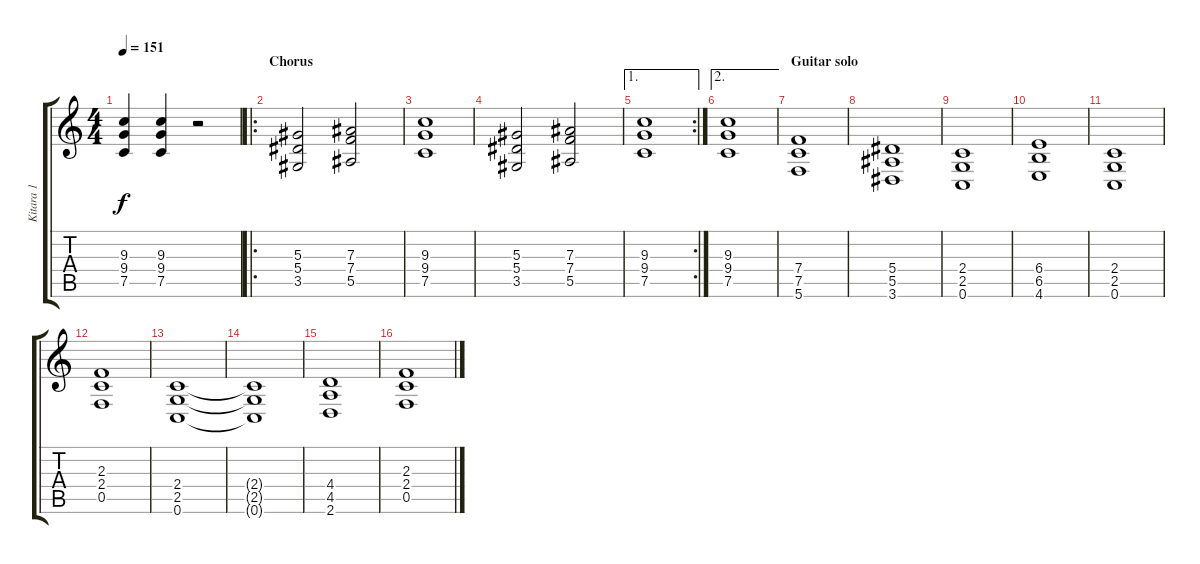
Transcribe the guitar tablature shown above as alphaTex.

\track ("Kitara 1" "Kitara 1") {instrument distortionguitar}
\staff {score tabs}
\tuning (C4 G3 Eb3 Bb2 F2 C2) {hide}
\ts (4 4)
\tempo 151
\clef g2
\ks c
(9.3 9.4 7.5).4{dy f} (9.3 9.4 7.5).4 r.2 |
\ro
\section ("" "Chorus")
(5.3 5.4 3.5).2 (7.3 7.4 5.5).2 |
(9.3 9.4 7.5).1 |
(5.3 5.4 3.5).2 (7.3 7.4 5.5).2 |
\ae 1
\rc 2
(9.3 9.4 7.5).1 |
\ae 2
(9.3 9.4 7.5).1 |
\section ("" "Guitar solo")
(7.4 7.5 5.6).1 |
(5.4 5.5 3.6).1 |
(2.4 2.5 0.6).1 |
(6.4 6.5 4.6).1 |
(2.4 2.5 0.6).1 |
(2.3 2.4 0.5).1 |
(2.4 2.5 0.6).1 |
(2.4{t} 2.5{t} 0.6{t}).1 |
(4.4 4.5 2.6).1 |
(2.3 2.4 0.5).1
